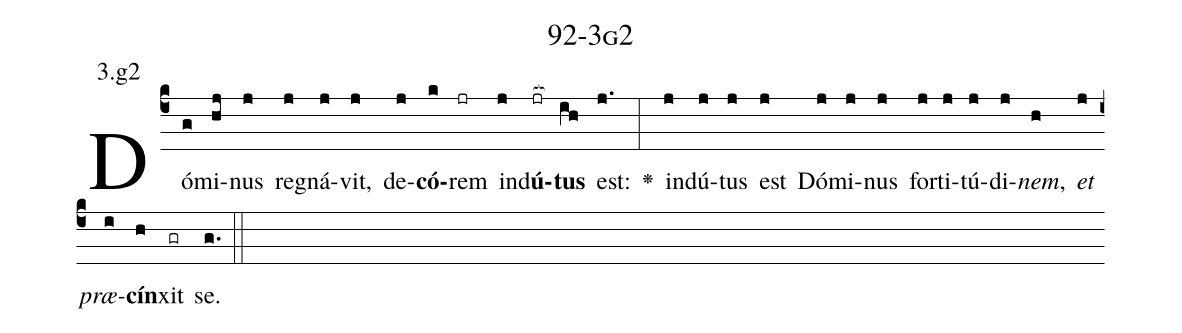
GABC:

name: 92-3g2;
annotation: 3.g2;
%%
(c4)Dó(g)mi(hj)nus(j) re(j)gná(j)vit,(j) de(j)<b>có</b>(k)rem(jr) ind(j)<b>ú</b>(jr[ocb:1{])<b>tus</b>(ih[ocb:0}]) est:(j.) <v>\greheightstar</v>(:) ind(j)ú(j)tus(j) est(j) Dó(j)mi(j)nus(j) for(j)ti(j)tú(j)di(j)<i>nem</i>,(h) <i>et</i>(j) <i>præ</i>(i)<b>cín</b>(h)xit(gr) se.(g.) (::)


%E(j) u(h) o(j) u(i) a(h) e.(g.) (::)
